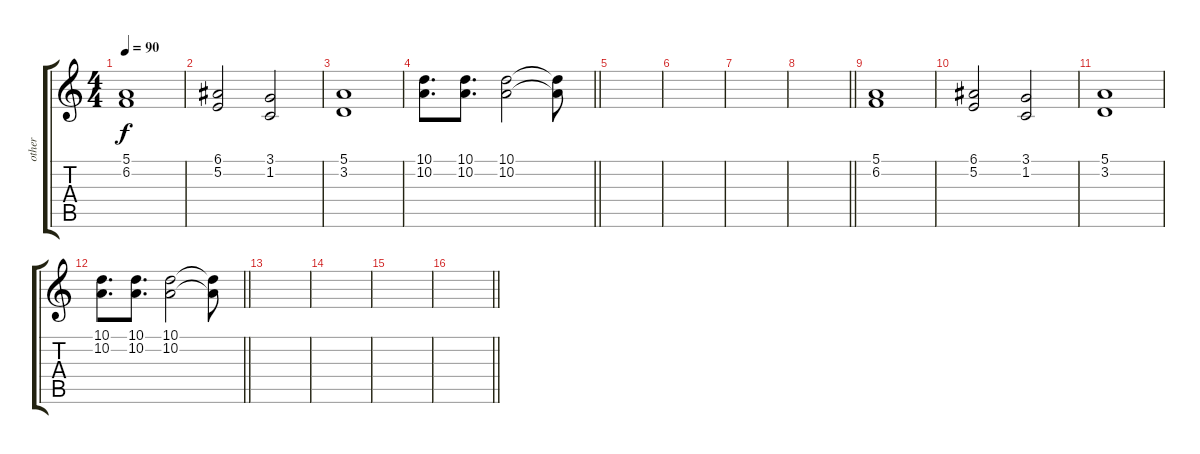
\track ("other" "other") {instrument choiraahs}
\staff {score tabs}
\tuning (E4 B3 G3 D3 A2 E2) {hide}
\ts (4 4)
\tempo 90
\clef g2
\ks c
(5.1 6.2).1{dy f} |
(6.1 5.2).2 (3.1 1.2).2 |
(5.1 3.2).1 |
\barLineRight lightlight
(10.1 10.2).8{d} (10.1 10.2).8{d} (10.1 10.2).2 (10.1{t} 10.2{t}).8 |
|
|
|
\barLineRight lightlight
|
(5.1 6.2).1 |
(6.1 5.2).2 (3.1 1.2).2 |
(5.1 3.2).1 |
\barLineRight lightlight
(10.1 10.2).8{d} (10.1 10.2).8{d} (10.1 10.2).2 (10.1{t} 10.2{t}).8 |
|
|
|
\barLineRight lightlight
